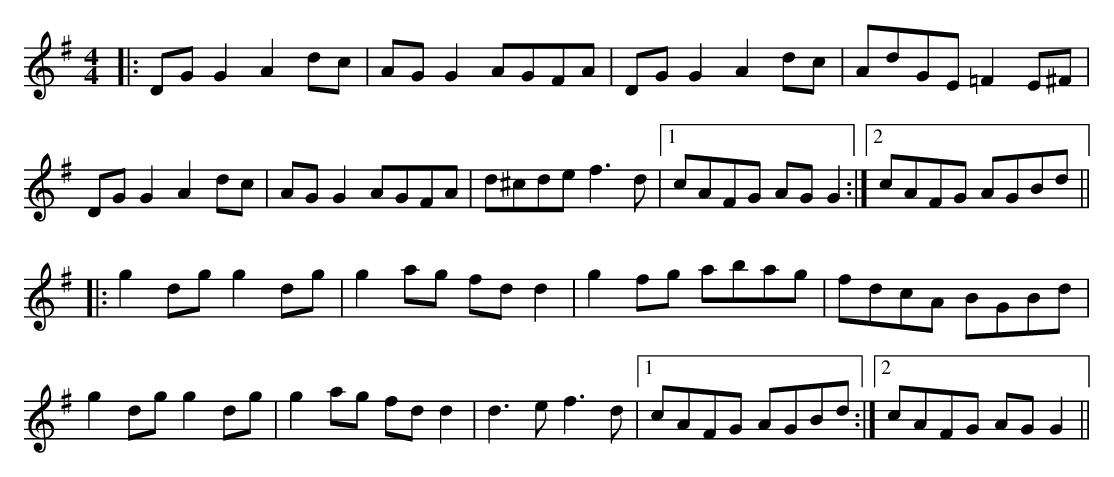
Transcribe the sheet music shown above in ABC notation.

X:1
M:4/4
K:G
|:DG G2 A2dc|AG G2 AGFA|DG G2 A2dc|AdGE =F2E^F|
DG G2 A2dc|AG G2 AGFA|d^cde f3d|1 cAFG AG G2:|2 cAFG AGBd||
|:g2dg g2dg|g2ag fd d2|g2fg abag|fdcA BGBd|
g2dg g2dg|g2ag fd d2|d3e f3d|1 cAFG AGBd:|2 cAFG AGG2||
